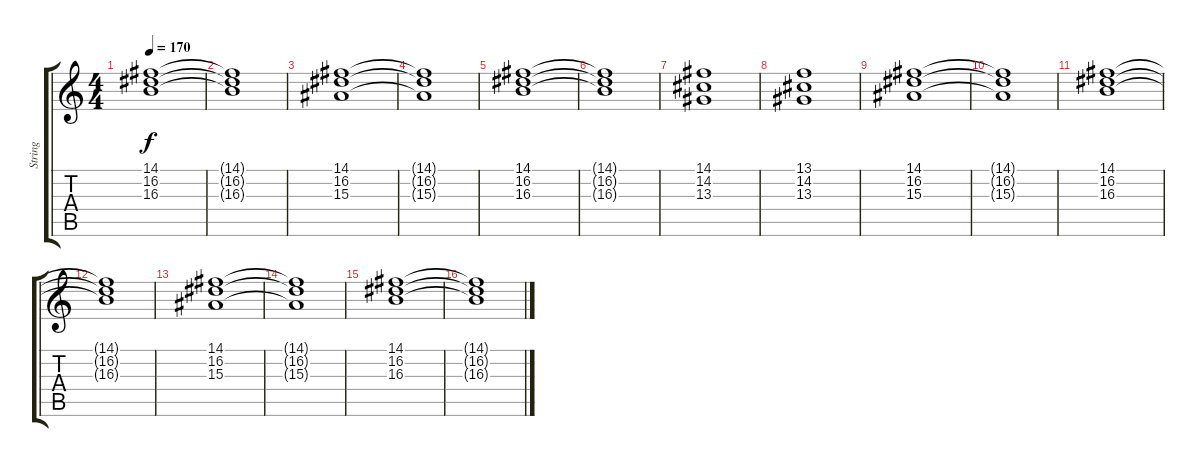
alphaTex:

\track ("String" "String") {instrument harpsichord}
\staff {score tabs}
\tuning (E4 B3 G3 D3 A2 E2) {hide}
\ts (4 4)
\tempo 170
\clef g2
\ks c
(14.1 16.2 16.3).1{dy f} |
(14.1{t} 16.2{t} 16.3{t}).1 |
(14.1 16.2 15.3).1 |
(14.1{t} 16.2{t} 15.3{t}).1 |
(14.1 16.2 16.3).1 |
(14.1{t} 16.2{t} 16.3{t}).1 |
(14.1 14.2 13.3).1 |
(13.1 14.2 13.3).1 |
(14.1 16.2 15.3).1 |
(14.1{t} 16.2{t} 15.3{t}).1 |
(14.1 16.2 16.3).1 |
(14.1{t} 16.2{t} 16.3{t}).1 |
(14.1 16.2 15.3).1 |
(14.1{t} 16.2{t} 15.3{t}).1 |
(14.1 16.2 16.3).1 |
(14.1{t} 16.2{t} 16.3{t}).1
